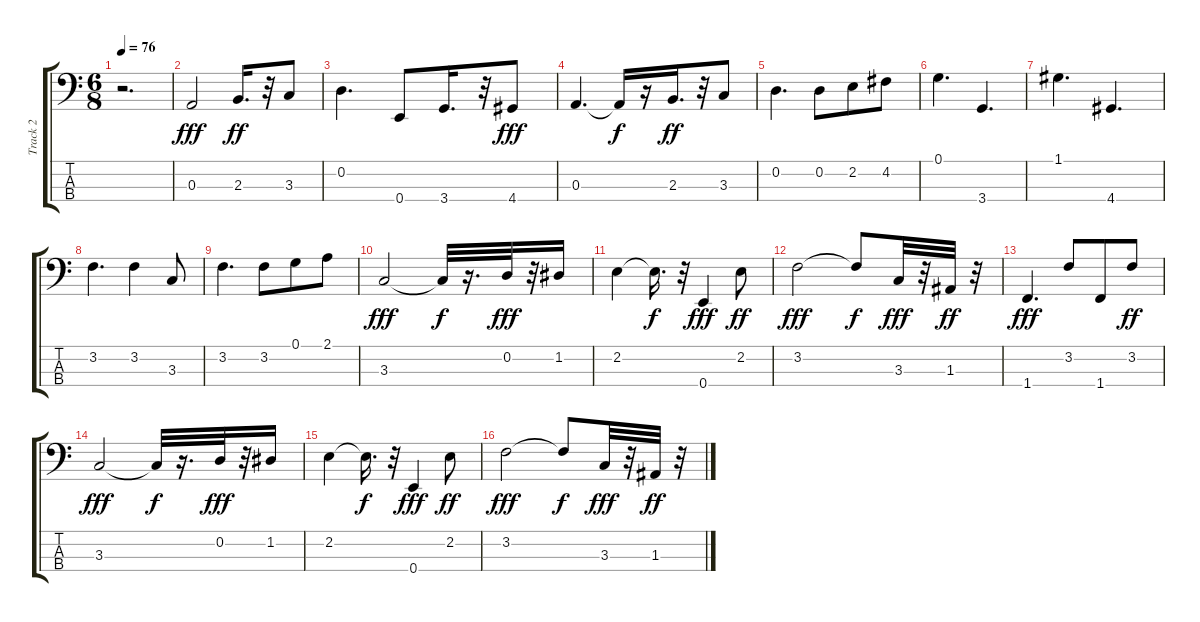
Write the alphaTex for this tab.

\track ("Track 2" "Track 2") {instrument synthbass2}
\staff {score tabs}
\tuning (G2 D2 A1 E1) {hide}
\ts (6 8)
\tempo 76
\clef f4
\ks c
r.2{d dy ff} |
0.3.2{dy fff} 2.3.16{d dy ff} r.32 3.3.8 |
0.2.4{d} 0.4.8 3.4.16{d} r.32 4.4.8{dy fff} |
0.3.4{d} 0.3{t}.16{dy f} r.16 2.3.16{d dy ff} r.32 3.3.8 |
0.2.4{d} 0.2.8 2.2.8 4.2.8 |
0.1.4{d} 3.4.4{d} |
1.1.4{d} 4.4.4{d} |
3.2.4{d} 3.2.4 3.3.8 |
3.2.4{d} 3.2.8 0.1.8 2.1.8 |
3.3.2{dy fff} 3.3{t}.32{dy f} r.16{d} 0.2.32{dy fff} r.32 1.2.16 |
2.2.4 2.2{t}.16{d dy f} r.32 0.4.4{dy fff} 2.2.8{dy ff} |
3.2.2{dy fff} 3.2{t}.8{dy f} 3.3.32{dy fff} r.32 1.3.32{dy ff} r.32 |
1.4.4{d dy fff} 3.2.8 1.4.8 3.2.8{dy ff} |
3.3.2{dy fff} 3.3{t}.32{dy f} r.16{d} 0.2.32{dy fff} r.32 1.2.16 |
2.2.4 2.2{t}.16{d dy f} r.32 0.4.4{dy fff} 2.2.8{dy ff} |
3.2.2{dy fff} 3.2{t}.8{dy f} 3.3.32{dy fff} r.32 1.3.32{dy ff} r.32
